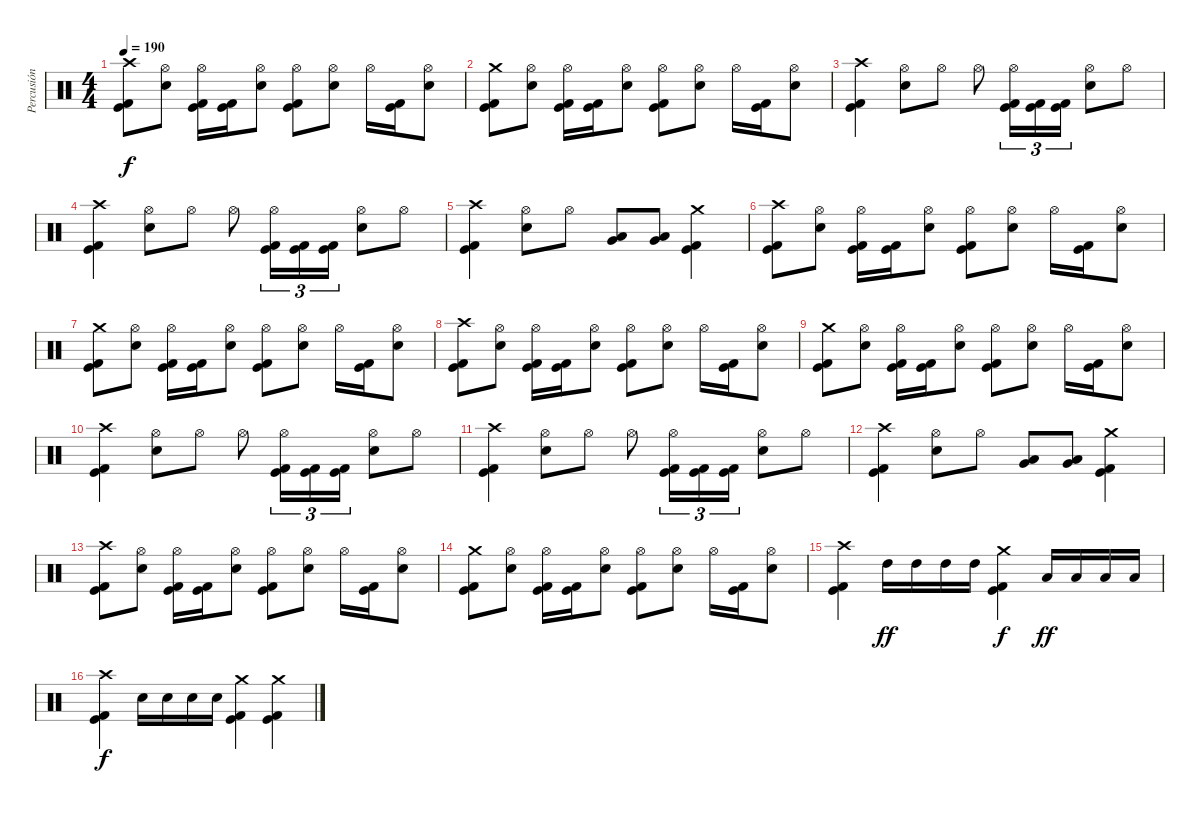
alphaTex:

\track ("Percusión" "Percusión") {instrument percussion}
\staff {score}
\articulation defaults
\ts (4 4)
\tempo 190
\clef neutral
\ks c
("Crash high (hit)" "Kick (hit) 2" "Kick (hit)").8{dy f} ("Hi-Hat (open)" "Electric Snare (hit)").8 ("Hi-Hat (open)" "Kick (hit) 2" "Kick (hit)").16 ("Kick (hit) 2" "Kick (hit)").16 ("Hi-Hat (open)" "Electric Snare (hit)").8 ("Hi-Hat (open)" "Kick (hit) 2" "Kick (hit)").8 ("Hi-Hat (open)" "Electric Snare (hit)").8 "Hi-Hat (open)".16 ("Kick (hit) 2" "Kick (hit)").16 ("Hi-Hat (open)" "Electric Snare (hit)").8 |
("Crash medium (hit)" "Kick (hit) 2" "Kick (hit)").8 ("Hi-Hat (open)" "Electric Snare (hit)").8 ("Hi-Hat (open)" "Kick (hit) 2" "Kick (hit)").16 ("Kick (hit) 2" "Kick (hit)").16 ("Hi-Hat (open)" "Electric Snare (hit)").8 ("Hi-Hat (open)" "Kick (hit) 2" "Kick (hit)").8 ("Hi-Hat (open)" "Electric Snare (hit)").8 "Hi-Hat (open)".16 ("Kick (hit) 2" "Kick (hit)").16 ("Hi-Hat (open)" "Electric Snare (hit)").8 |
("Crash high (hit)" "Kick (hit) 2" "Kick (hit)").4 ("Hi-Hat (open)" "Electric Snare (hit)").8 "Hi-Hat (open)".8 "Hi-Hat (open)".8 ("Hi-Hat (open)" "Kick (hit) 2" "Kick (hit)").16{tu (3 2)} ("Kick (hit) 2" "Kick (hit)").16{tu (3 2)} ("Kick (hit) 2" "Kick (hit)").16{tu (3 2)} ("Hi-Hat (open)" "Electric Snare (hit)").8 "Hi-Hat (open)".8 |
("Crash high (hit)" "Kick (hit) 2" "Kick (hit)").4 ("Hi-Hat (open)" "Electric Snare (hit)").8 "Hi-Hat (open)".8 "Hi-Hat (open)".8 ("Hi-Hat (open)" "Kick (hit) 2" "Kick (hit)").16{tu (3 2)} ("Kick (hit) 2" "Kick (hit)").16{tu (3 2)} ("Kick (hit) 2" "Kick (hit)").16{tu (3 2)} ("Hi-Hat (open)" "Electric Snare (hit)").8 "Hi-Hat (open)".8 |
("Crash high (hit)" "Kick (hit) 2" "Kick (hit)").4 ("Hi-Hat (open)" "Electric Snare (hit)").8 "Hi-Hat (open)".8 ("Low Tom (hit)" "Very Low Tom (hit)").8 ("Low Tom (hit)" "Very Low Tom (hit)").8 ("Crash medium (hit)" "Kick (hit) 2" "Kick (hit)").4 |
("Crash high (hit)" "Kick (hit) 2" "Kick (hit)").8 ("Hi-Hat (open)" "Electric Snare (hit)").8 ("Hi-Hat (open)" "Kick (hit) 2" "Kick (hit)").16 ("Kick (hit) 2" "Kick (hit)").16 ("Hi-Hat (open)" "Electric Snare (hit)").8 ("Hi-Hat (open)" "Kick (hit) 2" "Kick (hit)").8 ("Hi-Hat (open)" "Electric Snare (hit)").8 "Hi-Hat (open)".16 ("Kick (hit) 2" "Kick (hit)").16 ("Hi-Hat (open)" "Electric Snare (hit)").8 |
("Crash medium (hit)" "Kick (hit) 2" "Kick (hit)").8 ("Hi-Hat (open)" "Electric Snare (hit)").8 ("Hi-Hat (open)" "Kick (hit) 2" "Kick (hit)").16 ("Kick (hit) 2" "Kick (hit)").16 ("Hi-Hat (open)" "Electric Snare (hit)").8 ("Hi-Hat (open)" "Kick (hit) 2" "Kick (hit)").8 ("Hi-Hat (open)" "Electric Snare (hit)").8 "Hi-Hat (open)".16 ("Kick (hit) 2" "Kick (hit)").16 ("Hi-Hat (open)" "Electric Snare (hit)").8 |
("Crash high (hit)" "Kick (hit) 2" "Kick (hit)").8 ("Hi-Hat (open)" "Electric Snare (hit)").8 ("Hi-Hat (open)" "Kick (hit) 2" "Kick (hit)").16 ("Kick (hit) 2" "Kick (hit)").16 ("Hi-Hat (open)" "Electric Snare (hit)").8 ("Hi-Hat (open)" "Kick (hit) 2" "Kick (hit)").8 ("Hi-Hat (open)" "Electric Snare (hit)").8 "Hi-Hat (open)".16 ("Kick (hit) 2" "Kick (hit)").16 ("Hi-Hat (open)" "Electric Snare (hit)").8 |
("Crash medium (hit)" "Kick (hit) 2" "Kick (hit)").8 ("Hi-Hat (open)" "Electric Snare (hit)").8 ("Hi-Hat (open)" "Kick (hit) 2" "Kick (hit)").16 ("Kick (hit) 2" "Kick (hit)").16 ("Hi-Hat (open)" "Electric Snare (hit)").8 ("Hi-Hat (open)" "Kick (hit) 2" "Kick (hit)").8 ("Hi-Hat (open)" "Electric Snare (hit)").8 "Hi-Hat (open)".16 ("Kick (hit) 2" "Kick (hit)").16 ("Hi-Hat (open)" "Electric Snare (hit)").8 |
("Crash high (hit)" "Kick (hit) 2" "Kick (hit)").4 ("Hi-Hat (open)" "Electric Snare (hit)").8 "Hi-Hat (open)".8 "Hi-Hat (open)".8 ("Hi-Hat (open)" "Kick (hit) 2" "Kick (hit)").16{tu (3 2)} ("Kick (hit) 2" "Kick (hit)").16{tu (3 2)} ("Kick (hit) 2" "Kick (hit)").16{tu (3 2)} ("Hi-Hat (open)" "Electric Snare (hit)").8 "Hi-Hat (open)".8 |
("Crash high (hit)" "Kick (hit) 2" "Kick (hit)").4 ("Hi-Hat (open)" "Electric Snare (hit)").8 "Hi-Hat (open)".8 "Hi-Hat (open)".8 ("Hi-Hat (open)" "Kick (hit) 2" "Kick (hit)").16{tu (3 2)} ("Kick (hit) 2" "Kick (hit)").16{tu (3 2)} ("Kick (hit) 2" "Kick (hit)").16{tu (3 2)} ("Hi-Hat (open)" "Electric Snare (hit)").8 "Hi-Hat (open)".8 |
("Crash high (hit)" "Kick (hit) 2" "Kick (hit)").4 ("Hi-Hat (open)" "Electric Snare (hit)").8 "Hi-Hat (open)".8 ("Low Tom (hit)" "Very Low Tom (hit)").8 ("Low Tom (hit)" "Very Low Tom (hit)").8 ("Crash medium (hit)" "Kick (hit) 2" "Kick (hit)").4 |
("Crash high (hit)" "Kick (hit) 2" "Kick (hit)").8 ("Hi-Hat (open)" "Electric Snare (hit)").8 ("Hi-Hat (open)" "Kick (hit) 2" "Kick (hit)").16 ("Kick (hit) 2" "Kick (hit)").16 ("Hi-Hat (open)" "Electric Snare (hit)").8 ("Hi-Hat (open)" "Kick (hit) 2" "Kick (hit)").8 ("Hi-Hat (open)" "Electric Snare (hit)").8 "Hi-Hat (open)".16 ("Kick (hit) 2" "Kick (hit)").16 ("Hi-Hat (open)" "Electric Snare (hit)").8 |
("Crash medium (hit)" "Kick (hit) 2" "Kick (hit)").8 ("Hi-Hat (open)" "Electric Snare (hit)").8 ("Hi-Hat (open)" "Kick (hit) 2" "Kick (hit)").16 ("Kick (hit) 2" "Kick (hit)").16 ("Hi-Hat (open)" "Electric Snare (hit)").8 ("Hi-Hat (open)" "Kick (hit) 2" "Kick (hit)").8 ("Hi-Hat (open)" "Electric Snare (hit)").8 "Hi-Hat (open)".16 ("Kick (hit) 2" "Kick (hit)").16 ("Hi-Hat (open)" "Electric Snare (hit)").8 |
("Crash high (hit)" "Kick (hit) 2" "Kick (hit)").4 "High Tom (hit)".16{dy ff} "High Tom (hit)".16 "High Tom (hit)".16 "High Tom (hit)".16 ("Crash medium (hit)" "Kick (hit) 2" "Kick (hit)").4{dy f} "Low Tom (hit)".16{dy ff} "Low Tom (hit)".16 "Low Tom (hit)".16 "Low Tom (hit)".16 |
("Crash high (hit)" "Kick (hit) 2" "Kick (hit)").4{dy f} "Electric Snare (hit)".16 "Electric Snare (hit)".16 "Electric Snare (hit)".16 "Electric Snare (hit)".16 ("Crash medium (hit)" "Kick (hit) 2" "Kick (hit)").4 ("Crash medium (hit)" "Kick (hit) 2" "Kick (hit)").4
